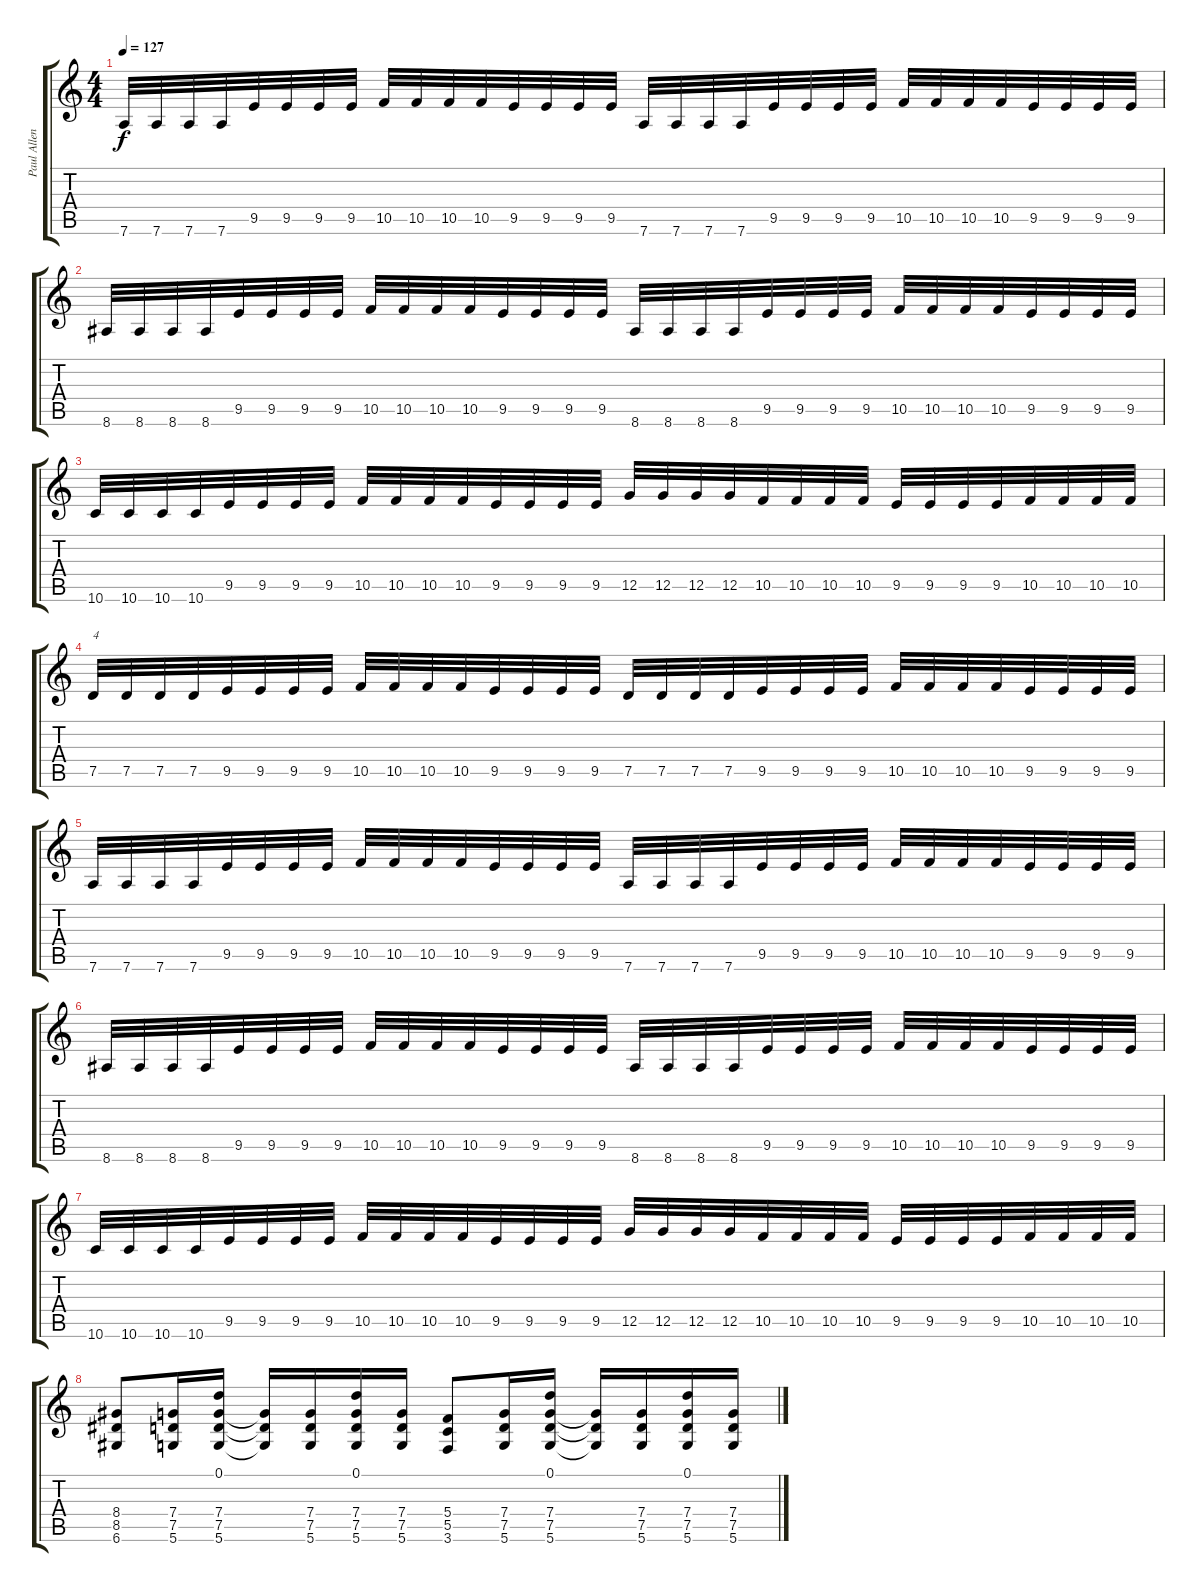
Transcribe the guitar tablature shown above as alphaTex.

\track ("Paul Allender" "Paul Allen") {instrument distortionguitar}
\staff {score tabs}
\tuning (D4 A3 F3 C3 G2 D2) {hide}
\ts (4 4)
\tempo 127
\clef g2
\ks c
7.6.32{dy f} 7.6.32 7.6.32 7.6.32 9.5.32 9.5.32 9.5.32 9.5.32 10.5.32 10.5.32 10.5.32 10.5.32 9.5.32 9.5.32 9.5.32 9.5.32 7.6.32 7.6.32 7.6.32 7.6.32 9.5.32 9.5.32 9.5.32 9.5.32 10.5.32 10.5.32 10.5.32 10.5.32 9.5.32 9.5.32 9.5.32 9.5.32 |
8.6.32 8.6.32 8.6.32 8.6.32 9.5.32 9.5.32 9.5.32 9.5.32 10.5.32 10.5.32 10.5.32 10.5.32 9.5.32 9.5.32 9.5.32 9.5.32 8.6.32 8.6.32 8.6.32 8.6.32 9.5.32 9.5.32 9.5.32 9.5.32 10.5.32 10.5.32 10.5.32 10.5.32 9.5.32 9.5.32 9.5.32 9.5.32 |
10.6.32 10.6.32 10.6.32 10.6.32 9.5.32 9.5.32 9.5.32 9.5.32 10.5.32 10.5.32 10.5.32 10.5.32 9.5.32 9.5.32 9.5.32 9.5.32 12.5.32 12.5.32 12.5.32 12.5.32 10.5.32 10.5.32 10.5.32 10.5.32 9.5.32 9.5.32 9.5.32 9.5.32 10.5.32 10.5.32 10.5.32 10.5.32 |
7.5.32{txt "4"} 7.5.32 7.5.32 7.5.32 9.5.32 9.5.32 9.5.32 9.5.32 10.5.32 10.5.32 10.5.32 10.5.32 9.5.32 9.5.32 9.5.32 9.5.32 7.5.32 7.5.32 7.5.32 7.5.32 9.5.32 9.5.32 9.5.32 9.5.32 10.5.32 10.5.32 10.5.32 10.5.32 9.5.32 9.5.32 9.5.32 9.5.32 |
7.6.32 7.6.32 7.6.32 7.6.32 9.5.32 9.5.32 9.5.32 9.5.32 10.5.32 10.5.32 10.5.32 10.5.32 9.5.32 9.5.32 9.5.32 9.5.32 7.6.32 7.6.32 7.6.32 7.6.32 9.5.32 9.5.32 9.5.32 9.5.32 10.5.32 10.5.32 10.5.32 10.5.32 9.5.32 9.5.32 9.5.32 9.5.32 |
8.6.32 8.6.32 8.6.32 8.6.32 9.5.32 9.5.32 9.5.32 9.5.32 10.5.32 10.5.32 10.5.32 10.5.32 9.5.32 9.5.32 9.5.32 9.5.32 8.6.32 8.6.32 8.6.32 8.6.32 9.5.32 9.5.32 9.5.32 9.5.32 10.5.32 10.5.32 10.5.32 10.5.32 9.5.32 9.5.32 9.5.32 9.5.32 |
10.6.32 10.6.32 10.6.32 10.6.32 9.5.32 9.5.32 9.5.32 9.5.32 10.5.32 10.5.32 10.5.32 10.5.32 9.5.32 9.5.32 9.5.32 9.5.32 12.5.32 12.5.32 12.5.32 12.5.32 10.5.32 10.5.32 10.5.32 10.5.32 9.5.32 9.5.32 9.5.32 9.5.32 10.5.32 10.5.32 10.5.32 10.5.32 |
(8.4 8.5 6.6).8 (7.4 7.5 5.6).16 (0.1 7.4 7.5 5.6).16 (7.4{t} 7.5{t} 5.6{t}).16 (7.4 7.5 5.6).16 (0.1 7.4 7.5 5.6).16 (7.4 7.5 5.6).16 (5.4 5.5 3.6).8 (7.4 7.5 5.6).16 (0.1 7.4 7.5 5.6).16 (7.4{t} 7.5{t} 5.6{t}).16 (7.4 7.5 5.6).16 (0.1 7.4 7.5 5.6).16 (7.4 7.5 5.6).16
